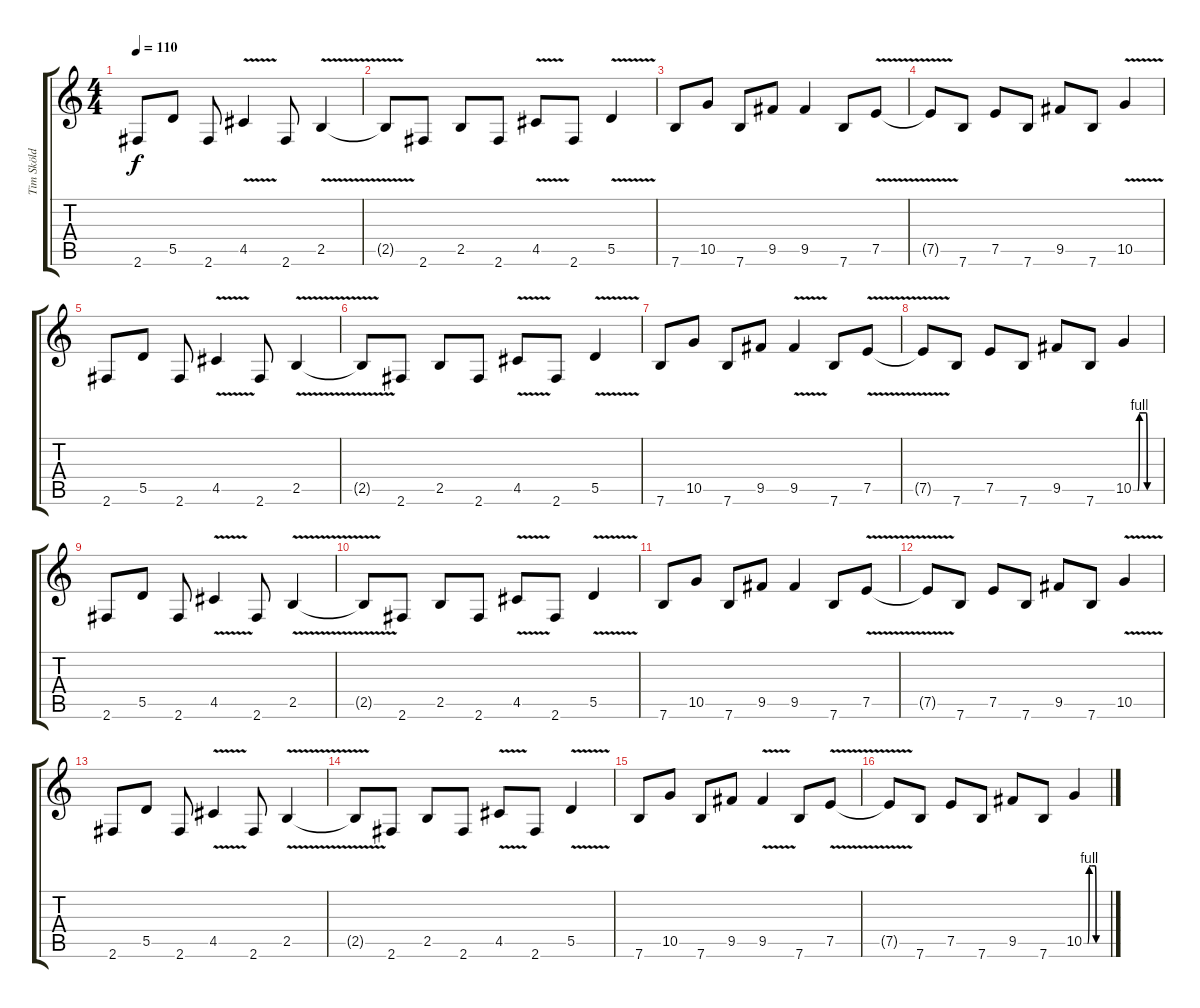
\track ("Tim Sköld II" "Tim Sköld ") {instrument distortionguitar}
\staff {score tabs}
\tuning (E4 B3 G3 D3 A2 E2) {hide}
\ts (4 4)
\tempo 110
\clef g2
\ks c
2.6.8{dy f} 5.5.8 2.6.8 4.5{v}.4 2.6.8 2.5{v}.4 |
2.5{t}.8 2.6.8 2.5.8 2.6.8 4.5{v}.8 2.6.8 5.5{v}.4 |
7.6.8 10.5.8 7.6.8 9.5.8 9.5.4 7.6.8 7.5{v}.8 |
7.5{t}.8 7.6.8 7.5.8 7.6.8 9.5.8 7.6.8 10.5{v}.4 |
2.6.8 5.5.8 2.6.8 4.5{v}.4 2.6.8 2.5{v}.4 |
2.5{t}.8 2.6.8 2.5.8 2.6.8 4.5{v}.8 2.6.8 5.5{v}.4 |
7.6.8 10.5.8 7.6.8 9.5.8 9.5{v}.4 7.6.8 7.5{v}.8 |
7.5{t}.8 7.6.8 7.5.8 7.6.8 9.5.8 7.6.8 10.5{be (custom 0 0 10 0 14 4 20 4 30 4 32 0 38 0 41 0 46 0 60 0)}.4 |
2.6.8 5.5.8 2.6.8 4.5{v}.4 2.6.8 2.5{v}.4 |
2.5{t}.8 2.6.8 2.5.8 2.6.8 4.5{v}.8 2.6.8 5.5{v}.4 |
7.6.8 10.5.8 7.6.8 9.5.8 9.5.4 7.6.8 7.5{v}.8 |
7.5{t}.8 7.6.8 7.5.8 7.6.8 9.5.8 7.6.8 10.5{v}.4 |
2.6.8 5.5.8 2.6.8 4.5{v}.4 2.6.8 2.5{v}.4 |
2.5{t}.8 2.6.8 2.5.8 2.6.8 4.5{v}.8 2.6.8 5.5{v}.4 |
7.6.8 10.5.8 7.6.8 9.5.8 9.5{v}.4 7.6.8 7.5{v}.8 |
7.5{t}.8 7.6.8 7.5.8 7.6.8 9.5.8 7.6.8 10.5{be (custom 0 0 10 0 14 4 20 4 30 4 32 0 38 0 41 0 46 0 60 0)}.4
